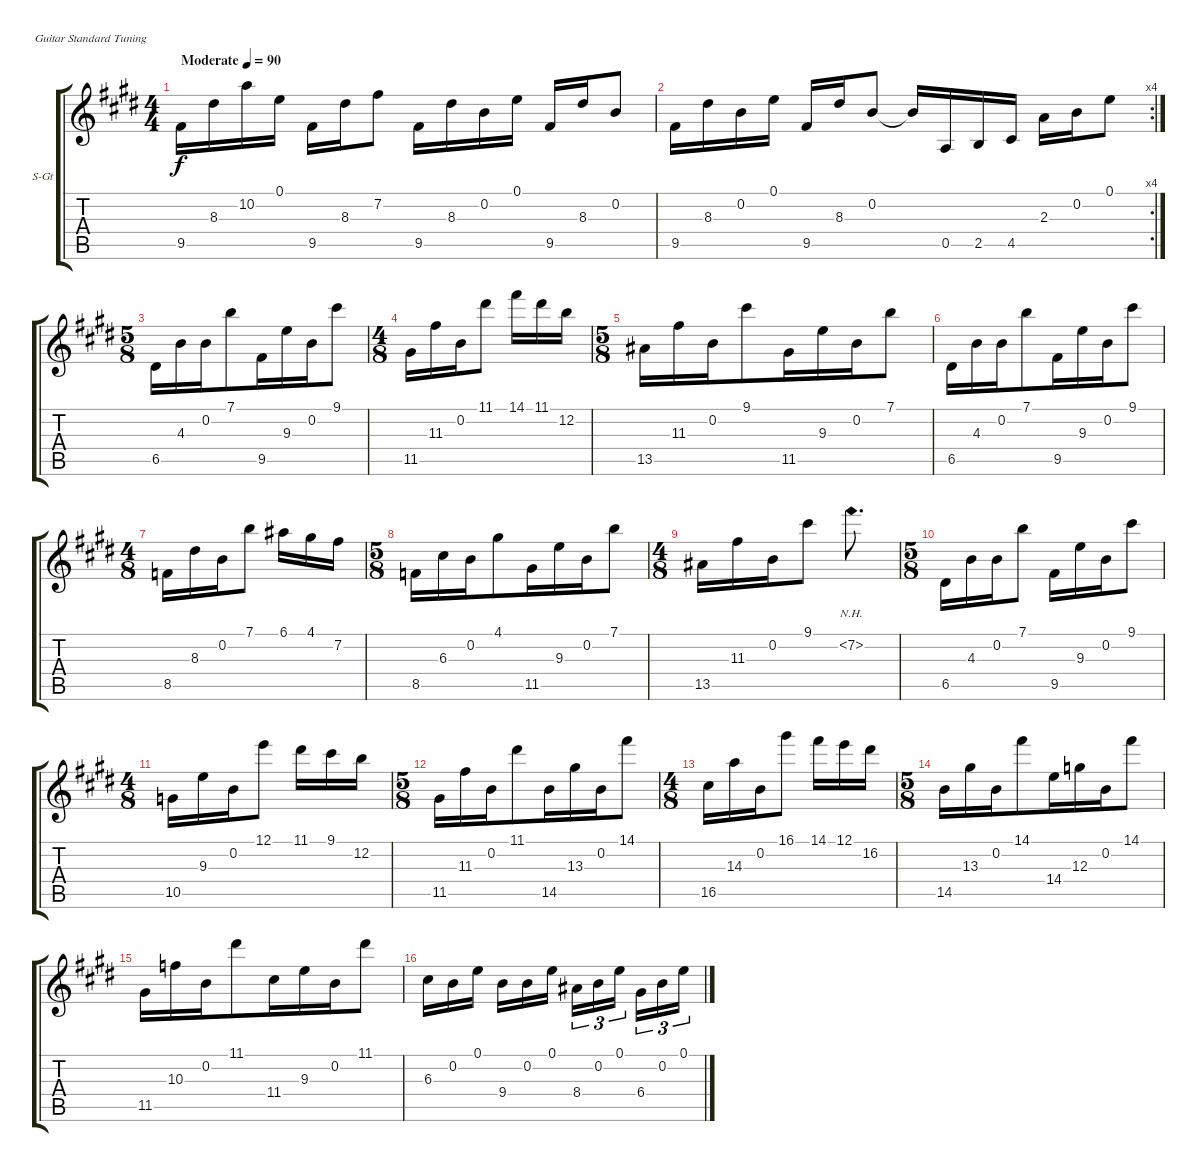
\bracketExtendMode groupsimilarinstruments
\firstSystemTrackNameOrientation horizontal
\otherSystemsTrackNameOrientation horizontal
\track ("Guitar" "S-Gt") {instrument acousticguitarsteel}
\staff {score tabs}
\tuning (E4 B3 G3 D3 A2 E2)
\ts (4 4)
\beaming (8 2 2 2 2)
\tempo (90 "Moderate")
\clef g2
\ks e
9.5.16{dy f instrument acousticguitarsteel} 8.3.16 10.2.16 0.1.16 9.5.16 8.3.16 7.2.8 9.5.16 8.3.16 0.2.16 0.1.16 9.5.16 8.3.16 0.2.8 |
\rc 4
9.5.16 8.3.16 0.2.16 0.1.16 9.5.16 8.3.16 0.2.8 0.2{t}.16 0.5.16 2.5.16 4.5.16 2.3.16 0.2.16 0.1.8 |
\ts (5 8)
\beaming (8 3 2)
6.5.16 4.3.16{beam merge} 0.2.16{beam merge} 7.1.8 9.5.16{beam merge} 9.3.16 0.2.16{beam merge} 9.1.8 |
\ts (4 8)
\beaming (8 2 2)
11.5.16 11.3.16{beam merge} 0.2.16 11.1.8 14.1.16{beam merge} 11.1.16 12.2.16 |
\ts (5 8)
\beaming (8 3 2)
13.5.16 11.3.16{beam merge} 0.2.16 9.1.8 11.5.16{beam merge} 9.3.16 0.2.16{beam merge} 7.1.8 |
6.5.16 4.3.16{beam merge} 0.2.16 7.1.8 9.5.16{beam merge} 9.3.16 0.2.16{beam merge} 9.1.8 |
\ts (4 8)
\beaming (8 2 2)
8.5.16 8.3.16{beam merge} 0.2.16 7.1.8 6.1.16{beam merge} 4.1.16 7.2.16 |
\ts (5 8)
\beaming (8 3 2)
8.5.16 6.3.16{beam merge} 0.2.16 4.1.8 11.5.16{beam merge} 9.3.16 0.2.16{beam merge} 7.1.8 |
\ts (4 8)
\beaming (8 2 2)
13.5.16 11.3.16{beam merge} 0.2.16 9.1.8 7.2{nh}.8{d} |
\ts (5 8)
\beaming (8 2 2 1)
6.5.16 4.3.16{beam merge} 0.2.16 7.1.8 9.5.16{beam merge} 9.3.16 0.2.16{beam merge} 9.1.8 |
\ts (4 8)
\beaming (8 2 2)
10.5.16 9.3.16{beam merge} 0.2.16 12.1.8 11.1.16{beam merge} 9.1.16 12.2.16 |
\ts (5 8)
\beaming (8 3 2)
11.5.16 11.3.16{beam merge} 0.2.16 11.1.8 14.5.16{beam merge} 13.3.16 0.2.16{beam merge} 14.1.8 |
\ts (4 8)
\beaming (8 2 2)
16.5.16 14.3.16{beam merge} 0.2.16 16.1.8 14.1.16{beam merge} 12.1.16 16.2.16 |
\ts (5 8)
\beaming (8 3 2)
14.5.16 13.3.16{beam merge} 0.2.16 14.1.8 14.4.16{beam merge} 12.3.16 0.2.16{beam merge} 14.1.8 |
11.5.16 10.3.16{beam merge} 0.2.16 11.1.8 11.4.16{beam merge} 9.3.16 0.2.16{beam merge} 11.1.8 |
6.3.16 0.2.16{beam merge} 0.1.16{beam split} 9.4.16{beam merge} 0.2.16 0.1.16 8.4.16{tu (3 2)} 0.2.16{tu (3 2)} 0.1.16{tu (3 2)} 6.4.16{tu (3 2)} 0.2.16{tu (3 2)} 0.1.16{tu (3 2)}
